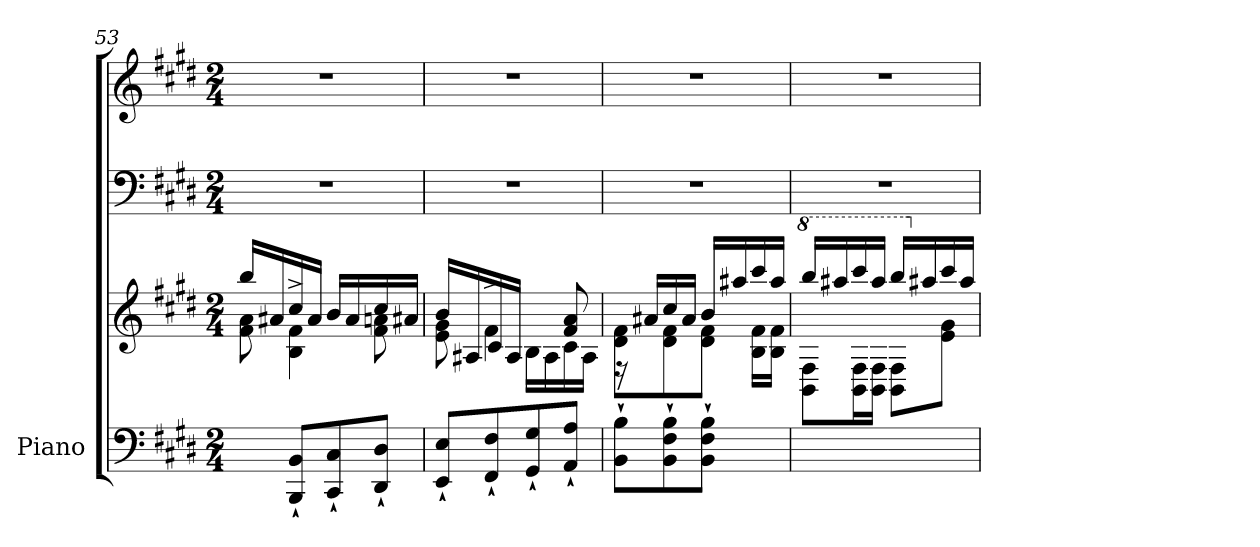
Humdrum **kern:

**kern	**kern	**kern	**kern
*part1	*part1	*part1	*part1
*staff4	*staff3	*staff2	*staff1
*I"Piano	*	*	*
*I'Pno.	*	*	*
*clefF4	*clefG2	*clefF4	*clefG2
*k[f#c#g#d#]	*k[f#c#g#d#]	*k[f#c#g#d#]	*k[f#c#g#d#]
*M2/4	*M2/4	*M2/4	*M2/4
=53	=53	=53	=53
*	*^	*	*
*	*	*^	*	*
8ryy	8ryy	8f#\ 8a\	16bb/LL	2r	2r
.	.	.	16a#X/	.	.
8BBB/` 8BB/`L	4B\^ 4f#\^	4.ryy	16cc#/	.	.
.	.	.	16a#/JJ	.	.
8CC#/` 8C#/`	.	.	16b/LL	.	.
.	.	.	16a#/	.	.
8DD#/` 8D#/`J	8f#\ 8an\	.	16cc#/	.	.
.	.	.	16a#X/JJ	.	.
*	*	*v	*v	*	*
=54	=54	=54	=54	=54
8EE/` 8E/`L	8e\ 8g#\	16b/LL	2r	2r
.	.	16A#X/	.	.
8FF#/` 8F#/`	4f#^\	16c#/	.	.
.	.	16A#/JJ	.	.
8GG#/` 8G#/`	.	16B\LL	.	.
.	.	16A#\	.	.
8AA/` 8A/`J	8f#/ 8a/	16c#\	.	.
.	.	16A#\JJ	.	.
!!LO:LB:g=z
=55	=55	=55	=55	=55
*	*	*^	*	*
8BB\` 8B\`L	8d#\ 8f#\L	4.ryy	16r	2r	2r
.	.	.	16a#X/LL	.	.
8BB\` 8F#\` 8B\`	8d#\ 8f#\	.	16cc#/	.	.
.	.	.	16a#/JJ	.	.
8BB\` 8F#\` 8B\`J	8d#\ 8f#\J	.	16b/LL	.	.
.	.	.	16aa#X/	.	.
8ryy	8ryy	16B\ 16f#\LL	16ccc#/	.	.
.	.	16B\ 16f#\JJ	16aa#/JJ	.	.
*	*	*v	*v	*	*
=56	=56	=56	=56	=56
*	*8va	*	*	*
2ryy	8B\ 8f#\L	16bbb/LL	2r	2r
.	.	16aaa#X/	.	.
.	16B\ 16f#\L	16cccc#/	.	.
.	16B\ 16f#\JJ	16aaa#/JJ	.	.
.	8B\ 8f#\L	16bbb/LL	.	.
*	*X8va	*	*	*
.	.	16aa#X/	.	.
.	8e\ 8g#\J	16ccc#/	.	.
.	.	16aa#/JJ	.	.
*	*v	*v	*	*
=	=	=	=
*-	*-	*-	*-
